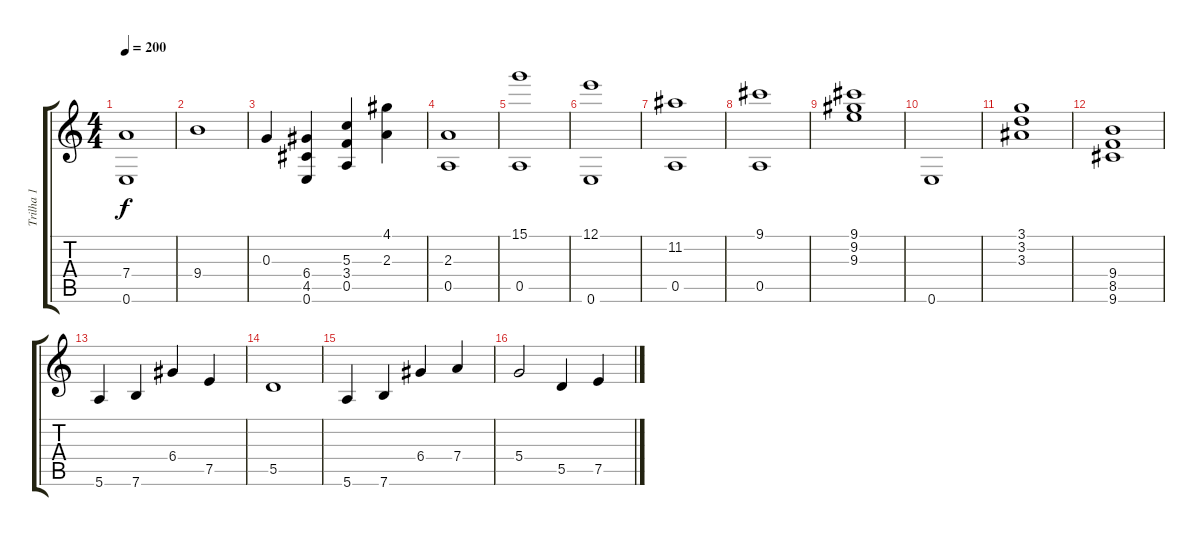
\track ("Trilha 1" "Trilha 1") {instrument acousticguitarsteel}
\staff {score tabs}
\tuning (E4 B3 G3 D3 A2 E2) {hide}
\ts (4 4)
\tempo 200
\clef g2
\ks c
(7.4 0.6).1{dy f} |
9.4.1 |
0.3.4 (6.4 4.5 0.6).4 (5.3 3.4 0.5).4 (4.1 2.3).4 |
(2.3 0.5).1 |
(15.1 0.5).1 |
(12.1 0.6).1 |
(11.2 0.5).1 |
(9.1 0.5).1 |
(9.1 9.2 9.3).1 |
0.6.1 |
(3.1 3.2 3.3).1 |
(9.4 8.5 9.6).1 |
5.6.4 7.6.4 6.4.4 7.5.4 |
5.5.1 |
5.6.4 7.6.4 6.4.4 7.4.4 |
5.4.2 5.5.4 7.5.4
